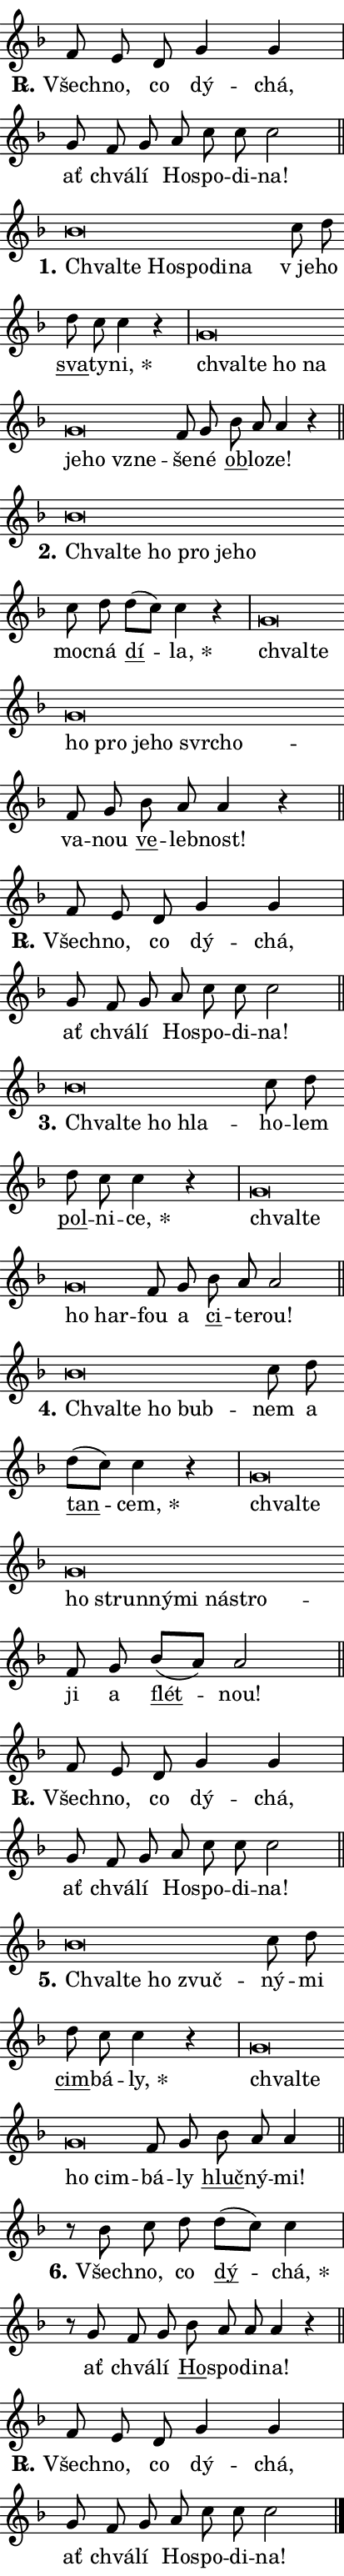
\version "2.22.1"
\header { tagline = "" }
\paper {
  indent = 0\cm
  top-margin = 0\cm
  right-margin = 0\cm
  bottom-margin = 0\cm
  left-margin = 0\cm
  paper-width = 7\cm
  page-breaking = #ly:one-page-breaking
  system-system-spacing.basic-distance = #11
  score-system-spacing.basic-distance = #11
  ragged-last = ##f
}


%% Author: Thomas Morley
%% https://lists.gnu.org/archive/html/lilypond-user/2020-05/msg00002.html
#(define (line-position grob)
"Returns position of @var[grob} in current system:
   @code{'start}, if at first time-step
   @code{'end}, if at last time-step
   @code{'middle} otherwise
"
  (let* ((col (ly:item-get-column grob))
         (ln (ly:grob-object col 'left-neighbor))
         (rn (ly:grob-object col 'right-neighbor))
         (col-to-check-left (if (ly:grob? ln) ln col))
         (col-to-check-right (if (ly:grob? rn) rn col))
         (break-dir-left
           (and
             (ly:grob-property col-to-check-left 'non-musical #f)
             (ly:item-break-dir col-to-check-left)))
         (break-dir-right
           (and
             (ly:grob-property col-to-check-right 'non-musical #f)
             (ly:item-break-dir col-to-check-right))))
        (cond ((eqv? 1 break-dir-left) 'start)
              ((eqv? -1 break-dir-right) 'end)
              (else 'middle))))

#(define (tranparent-at-line-position vctor)
  (lambda (grob)
  "Relying on @code{line-position} select the relevant enry from @var{vctor}.
Used to determine transparency,"
    (case (line-position grob)
      ((end) (not (vector-ref vctor 0)))
      ((middle) (not (vector-ref vctor 1)))
      ((start) (not (vector-ref vctor 2))))))

noteHeadBreakVisibility =
#(define-music-function (break-visibility)(vector?)
"Makes @code{NoteHead}s transparent relying on @var{break-visibility}"
#{
  \override NoteHead.transparent =
    #(tranparent-at-line-position break-visibility)
#})

#(define delete-ledgers-for-transparent-note-heads
  (lambda (grob)
    "Reads whether a @code{NoteHead} is transparent.
If so this @code{NoteHead} is removed from @code{'note-heads} from
@var{grob}, which is supposed to be @code{LedgerLineSpanner}.
As a result ledgers are not printed for this @code{NoteHead}"
    (let* ((nhds-array (ly:grob-object grob 'note-heads))
           (nhds-list
             (if (ly:grob-array? nhds-array)
                 (ly:grob-array->list nhds-array)
                 '()))
           ;; Relies on the transparent-property being done before
           ;; Staff.LedgerLineSpanner.after-line-breaking is executed.
           ;; This is fragile ...
           (to-keep
             (remove
               (lambda (nhd)
                 (ly:grob-property nhd 'transparent #f))
               nhds-list)))
      ;; TODO find a better method to iterate over grob-arrays, similiar
      ;; to filter/remove etc for lists
      ;; For now rebuilt from scratch
      (set! (ly:grob-object grob 'note-heads)  '())
      (for-each
        (lambda (nhd)
          (ly:pointer-group-interface::add-grob grob 'note-heads nhd))
        to-keep))))

hideNotes = {
  \noteHeadBreakVisibility #begin-of-line-visible
}
unHideNotes = {
  \noteHeadBreakVisibility #all-visible
}

% work-around for resetting accidentals
% https://lilypond.org/doc/v2.23/Documentation/notation/displaying-rhythms#unmetered-music
cadenzaMeasure = {
  \cadenzaOff
  \partial 1024 s1024
  \cadenzaOn
}

#(define-markup-command (accent layout props text) (markup?)
  "Underline accented syllable"
  (interpret-markup layout props
    #{\markup \override #'(offset . 4.3) \underline { #text }#}))

responsum = \markup \concat {
  "R" \hspace #-1.05 \path #0.1 #'((moveto 0 0.07) (lineto 0.9 0.8)) \hspace #0.05 "."
}

\layout {
    \context {
        \Staff
        \remove "Time_signature_engraver"
        \override LedgerLineSpanner.after-line-breaking = #delete-ledgers-for-transparent-note-heads
    }
    \context {
        \Voice {
            \override NoteHead.output-attributes = #'((class . "notehead"))
            \override Hairpin.height = #0.55
        }
    }
    \context {
        \Lyrics {
            \override StanzaNumber.output-attributes = #'((class . "stanzanumber"))
            \override LyricSpace.minimum-distance = #0.9
            \override LyricText.font-name = #"TeX Gyre Schola"
            \override LyricText.font-size = 1
            \override StanzaNumber.font-name = #"TeX Gyre Schola Bold"
            \override StanzaNumber.font-size = 1
        }
    }
}

% magnetic-lyrics.ily
%
%   written by
%     Jean Abou Samra <jean@abou-samra.fr>
%     Werner Lemberg <wl@gnu.org>
%
%   adapted by
%     Jiri Hon <jiri.hon@gmail.com>
%
% Version 2022-Apr-15

% https://www.mail-archive.com/lilypond-user@gnu.org/msg149350.html

#(define (Left_hyphen_pointer_engraver context)
   "Collect syllable-hyphen-syllable occurrences in lyrics and store
them in properties.  This engraver only looks to the left.  For
example, if the lyrics input is @code{foo -- bar}, it does the
following.

@itemize @bullet
@item
Set the @code{text} property of the @code{LyricHyphen} grob between
@q{foo} and @q{bar} to @code{foo}.

@item
Set the @code{left-hyphen} property of the @code{LyricText} grob with
text @q{foo} to the @code{LyricHyphen} grob between @q{foo} and
@q{bar}.
@end itemize

Use this auxiliary engraver in combination with the
@code{lyric-@/text::@/apply-@/magnetic-@/offset!} hook."
   (let ((hyphen #f)
         (text #f))
     (make-engraver
      (acknowledgers
       ((lyric-syllable-interface engraver grob source-engraver)
        (set! text grob)))
      (end-acknowledgers
       ((lyric-hyphen-interface engraver grob source-engraver)
        ;(when (not (grob::has-interface grob 'lyric-space-interface))
          (set! hyphen grob)));)
      ((stop-translation-timestep engraver)
       (when (and text hyphen)
         (ly:grob-set-object! text 'left-hyphen hyphen))
       (set! text #f)
       (set! hyphen #f)))))

#(define (lyric-text::apply-magnetic-offset! grob)
   "If the space between two syllables is less than the value in
property @code{LyricText@/.details@/.squash-threshold}, move the right
syllable to the left so that it gets concatenated with the left
syllable.

Use this function as a hook for
@code{LyricText@/.after-@/line-@/breaking} if the
@code{Left_@/hyphen_@/pointer_@/engraver} is active."
   (let ((hyphen (ly:grob-object grob 'left-hyphen #f)))
     (when hyphen
       (let ((left-text (ly:spanner-bound hyphen LEFT)))
         (when (grob::has-interface left-text 'lyric-syllable-interface)
           (let* ((common (ly:grob-common-refpoint grob left-text X))
                  (this-x-ext (ly:grob-extent grob common X))
                  (left-x-ext
                   (begin
                     ;; Trigger magnetism for left-text.
                     (ly:grob-property left-text 'after-line-breaking)
                     (ly:grob-extent left-text common X)))
                  ;; `delta` is the gap width between two syllables.
                  (delta (- (interval-start this-x-ext)
                            (interval-end left-x-ext)))
                  (details (ly:grob-property grob 'details))
                  (threshold (assoc-get 'squash-threshold details 0.2)))
             (when (< delta threshold)
               (let* (;; We have to manipulate the input text so that
                      ;; ligatures crossing syllable boundaries are not
                      ;; disabled.  For languages based on the Latin
                      ;; script this is essentially a beautification.
                      ;; However, for non-Western scripts it can be a
                      ;; necessity.
                      (lt (ly:grob-property left-text 'text))
                      (rt (ly:grob-property grob 'text))
                      (is-space (grob::has-interface hyphen 'lyric-space-interface))
                      (space (if is-space " " ""))
                      (space-markup (grob-interpret-markup grob " "))
                      (space-size (interval-length (ly:stencil-extent space-markup X)))
                      (extra-delta (if is-space space-size 0))
                      ;; Append new syllable.
                      (ltrt-space (if (and (string? lt) (string? rt))
                                (string-append lt space rt)
                                (make-concat-markup (list lt space rt))))
                      ;; Right-align `ltrt` to the right side.
                      (ltrt-space-markup (grob-interpret-markup
                               grob
                               (make-translate-markup
                                (cons (interval-length this-x-ext) 0)
                                (make-right-align-markup ltrt-space)))))
                 (begin
                   ;; Don't print `left-text`.
                   (ly:grob-set-property! left-text 'stencil #f)
                   ;; Set text and stencil (which holds all collected
                   ;; syllables so far) and shift it to the left.
                   (ly:grob-set-property! grob 'text ltrt-space)
                   (ly:grob-set-property! grob 'stencil ltrt-space-markup)
                   (ly:grob-translate-axis! grob (- (- delta extra-delta)) X))))))))))


#(define (lyric-hyphen::displace-bounds-first grob)
   ;; Make very sure this callback isn't triggered too early.
   (let ((left (ly:spanner-bound grob LEFT))
         (right (ly:spanner-bound grob RIGHT)))
     (ly:grob-property left 'after-line-breaking)
     (ly:grob-property right 'after-line-breaking)
     (ly:lyric-hyphen::print grob)))

squashThreshold = #0.4

\layout {
  \context {
    \Lyrics
    \consists #Left_hyphen_pointer_engraver
    \override LyricText.after-line-breaking =
      #lyric-text::apply-magnetic-offset!
    \override LyricHyphen.stencil = #lyric-hyphen::displace-bounds-first
    \override LyricText.details.squash-threshold = \squashThreshold
    \override LyricHyphen.minimum-distance = 0
    \override LyricHyphen.minimum-length = \squashThreshold
  }
}

squash = \override LyricText.details.squash-threshold = 9999
unSquash = \override LyricText.details.squash-threshold = \squashThreshold

left = \override LyricText.self-alignment-X = #LEFT
unLeft = \revert LyricText.self-alignment-X

starOffset = #(lambda (grob) 
                (let ((x_offset (ly:self-alignment-interface::aligned-on-x-parent grob)))
                  (if (= x_offset 0) 0 (+ x_offset 1.2))))

star = #(define-music-function (syllable)(string?)
"Append star separator at the end of a syllable"
#{
  \once \override LyricText.X-offset = #starOffset
  \lyricmode { \markup {
    #syllable
    \override #'((font-name . "TeX Gyre Schola Bold")) \hspace #0.2 \lower #0.65 \larger "*"
  } }
#})

starAccent = #(define-music-function (syllable)(string?)
"Append star separator at the end of a syllable and make accent"
#{
  \once \override LyricText.X-offset = #starOffset
  \lyricmode { \markup {
    \accent #syllable
    \override #'((font-name . "TeX Gyre Schola Bold")) \hspace #0.2 \lower #0.65 \larger "*"
  } }
#})

breath = #(define-music-function (syllable)(string?)
"Append breathing indicator at the end of a syllable"
#{
  \lyricmode { \markup { #syllable "+" } }
#})

optionalBreath = #(define-music-function (syllable)(string?)
"Append optional breathing indicator at the end of a syllable"
#{
  \lyricmode { \markup { #syllable "(+)" } }
#})


\score {
    <<
        \new Voice = "melody" { \cadenzaOn \key f \major \relative { f'8 e d g4 g \cadenzaMeasure \bar "|" g8 f g a c c c2 \cadenzaMeasure \bar "||" \break }
\relative { bes'\breve*1/16 \hideNotes \breve*1/16 \bar "" \breve*1/16 \bar "" \breve*1/16 \bar "" \breve*1/16 \breve*1/16 \bar "" \unHideNotes c8 d \bar "" d c c4 r \cadenzaMeasure \bar "|" g\breve*1/16 \hideNotes \breve*1/16 \bar "" \breve*1/16 \bar "" \breve*1/16 \bar "" \breve*1/16 \bar "" \breve*1/16 \breve*1/16 \bar "" \unHideNotes f8 g \bar "" bes a a4 r \cadenzaMeasure \bar "||" \break }
\relative { bes'\breve*1/16 \hideNotes \breve*1/16 \bar "" \breve*1/16 \bar "" \breve*1/16 \bar "" \breve*1/16 \breve*1/16 \bar "" \unHideNotes c8 d \bar "" d[( c)] c4 r \cadenzaMeasure \bar "|" g\breve*1/16 \hideNotes \breve*1/16 \bar "" \breve*1/16 \bar "" \breve*1/16 \bar "" \breve*1/16 \bar "" \breve*1/16 \bar "" \breve*1/16 \breve*1/16 \bar "" \unHideNotes f8 g \bar "" bes a a4 r \cadenzaMeasure \bar "||" \break }
\relative { f'8 e d g4 g \cadenzaMeasure \bar "|" g8 f g a c c c2 \cadenzaMeasure \bar "||" \break }
\relative { bes'\breve*1/16 \hideNotes \breve*1/16 \bar "" \breve*1/16 \breve*1/16 \bar "" \unHideNotes c8 d \bar "" d c c4 r \cadenzaMeasure \bar "|" g\breve*1/16 \hideNotes \breve*1/16 \bar "" \breve*1/16 \breve*1/16 \bar "" \unHideNotes f8 g \bar "" bes a a2 \cadenzaMeasure \bar "||" \break }
\relative { bes'\breve*1/16 \hideNotes \breve*1/16 \bar "" \breve*1/16 \breve*1/16 \bar "" \unHideNotes c8 d \bar "" d[( c)] c4 r \cadenzaMeasure \bar "|" g\breve*1/16 \hideNotes \breve*1/16 \bar "" \breve*1/16 \bar "" \breve*1/16 \bar "" \breve*1/16 \bar "" \breve*1/16 \bar "" \breve*1/16 \breve*1/16 \bar "" \unHideNotes f8 g \bar "" bes[( a)] a2 \cadenzaMeasure \bar "||" \break }
\relative { f'8 e d g4 g \cadenzaMeasure \bar "|" g8 f g a c c c2 \cadenzaMeasure \bar "||" \break }
\relative { bes'\breve*1/16 \hideNotes \breve*1/16 \bar "" \breve*1/16 \breve*1/16 \bar "" \unHideNotes c8 d \bar "" d c c4 r \cadenzaMeasure \bar "|" g\breve*1/16 \hideNotes \breve*1/16 \bar "" \breve*1/16 \breve*1/16 \bar "" \unHideNotes f8 g \bar "" bes a a4 \cadenzaMeasure \bar "||" \break }
\relative { r8 bes' c8 d \bar "" d[( c)] c4 \cadenzaMeasure \bar "|" r8 g8 f8 g \bar "" bes a a a4 r \cadenzaMeasure \bar "||" \break }
\relative { f'8 e d g4 g \cadenzaMeasure \bar "|" g8 f g a c c c2 \cadenzaMeasure \bar "||" \break } \bar "|." }
        \new Lyrics \lyricsto "melody" { \lyricmode { \set stanza = \responsum
Všech -- no, co dý -- chá, ať chvá -- lí Ho -- spo -- di -- na!
\set stanza = "1."
\left Chval -- \squash te Ho -- spo -- di -- na \unLeft \unSquash "v je" -- ho \markup \accent sva -- ty -- \star ni, \left chval -- \squash te ho na je -- ho vzne -- \unLeft \unSquash še -- né \markup \accent ob -- lo -- ze!
\set stanza = "2."
\left Chval -- \squash te ho pro je -- ho \unLeft \unSquash moc -- ná \markup \accent dí -- \star la, \left chval -- \squash te ho pro je -- ho svr -- cho -- \unLeft \unSquash va -- nou \markup \accent ve -- leb -- nost!
\set stanza = \responsum
Všech -- no, co dý -- chá, ať chvá -- lí Ho -- spo -- di -- na!
\set stanza = "3."
\left Chval -- \squash te ho hla -- \unLeft \unSquash ho -- lem \markup \accent pol -- ni -- \star ce, \left chval -- \squash te ho har -- \unLeft \unSquash fou a \markup \accent ci -- te -- rou!
\set stanza = "4."
\left Chval -- \squash te ho bub -- \unLeft \unSquash nem a \markup \accent tan -- \star cem, \left chval -- \squash te ho strun -- ný -- mi ná -- stro -- \unLeft \unSquash ji a \markup \accent flét -- nou!
\set stanza = \responsum
Všech -- no, co dý -- chá, ať chvá -- lí Ho -- spo -- di -- na!
\set stanza = "5."
\left Chval -- \squash te ho zvuč -- \unLeft \unSquash ný -- mi \markup \accent cim -- bá -- \star ly, \left chval -- \squash te ho cim -- \unLeft \unSquash bá -- ly \markup \accent hluč -- ný -- mi!
\set stanza = "6."
Všech -- no, co \markup \accent dý -- \star chá, ať chvá -- lí \markup \accent Ho -- spo -- di -- na!
\set stanza = \responsum
Všech -- no, co dý -- chá, ať chvá -- lí Ho -- spo -- di -- na! } }
    >>
    \layout {}
}
